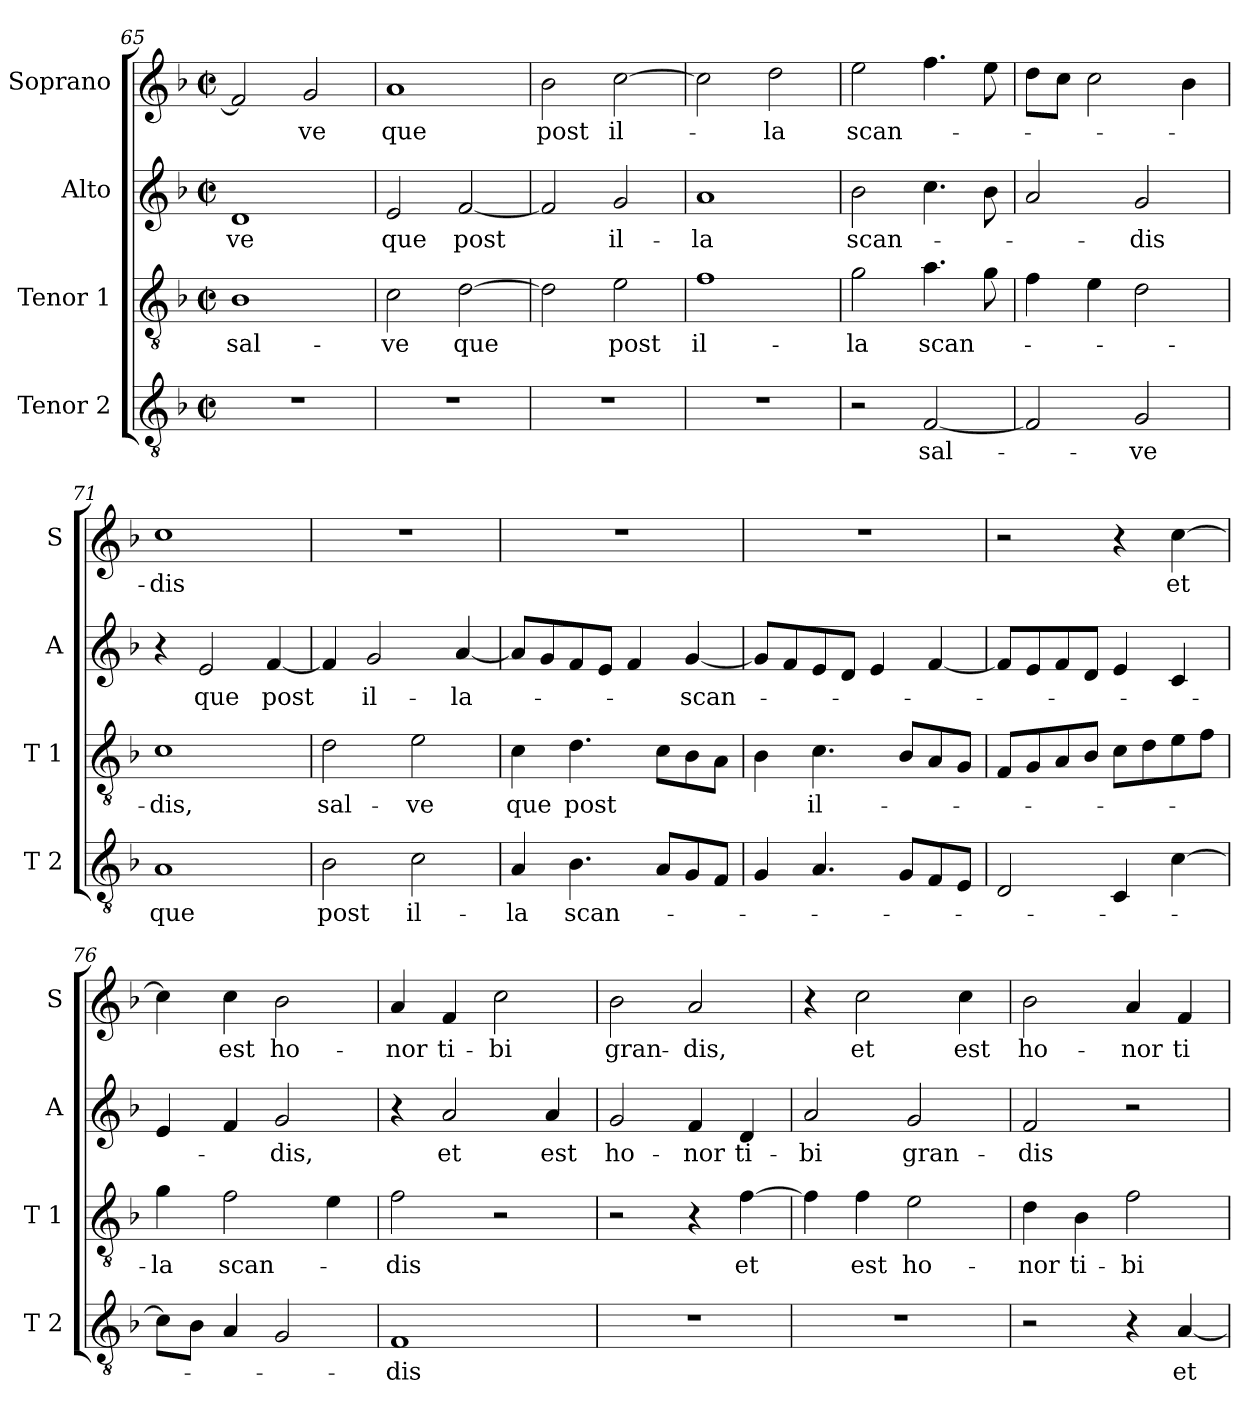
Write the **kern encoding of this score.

**kern	**text	**kern	**text	**kern	**text	**kern	**text
*part4	*part4	*part3	*part3	*part2	*part2	*part1	*part1
*staff4	*staff4	*staff3	*staff3	*staff2	*staff2	*staff1	*staff1
*I"Tenor 2	*	*I"Tenor 1	*	*I"Alto	*	*I"Soprano	*
*I'T 2	*	*I'T 1	*	*I'A	*	*I'S	*
*clefGv2	*	*clefGv2	*	*clefG2	*	*clefG2	*
*k[b-]	*	*k[b-]	*	*k[b-]	*	*k[b-]	*
*F:	*	*F:	*	*F:	*	*F:	*
*M2/2	*	*M2/2	*	*M2/2	*	*M2/2	*
*met(c|)	*	*met(c|)	*	*met(c|)	*	*met(c|)	*
=65	=65	=65	=65	=65	=65	=65	=65
!	!	!	!LO:LY:b	!	!LO:LY:b	!	!
1r	.	1B-	sal-	1d	-ve	2f/]	.
!	!	!	!	!	!	!	!LO:LY:b
.	.	.	.	.	.	2g/	-ve
=66	=66	=66	=66	=66	=66	=66	=66
!	!	!	!LO:LY:b	!	!LO:LY:b	!	!LO:LY:b
1r	.	2c\	-ve	2e/	que	1a	que
!	!	!	!LO:LY:b	!	!LO:LY:b	!	!
.	.	[2d\	que	[2f/	post	.	.
=67	=67	=67	=67	=67	=67	=67	=67
!	!	!	!	!	!	!	!LO:LY:b
1r	.	2d\]	.	2f/]	.	2b-\	post
!	!	!	!LO:LY:b	!	!LO:LY:b	!	!LO:LY:b
.	.	2e\	post	2g/	il-	[2cc\	il-
!!LO:PB:g=z
=68	=68	=68	=68	=68	=68	=68	=68
!	!	!	!LO:LY:b	!	!LO:LY:b	!	!
1r	.	1f	il-	1a	-la	2cc\]	.
!	!	!	!	!	!	!	!LO:LY:b
.	.	.	.	.	.	2dd\	-la
=69	=69	=69	=69	=69	=69	=69	=69
!	!	!	!LO:LY:b	!	!LO:LY:b	!	!LO:LY:b
2r	.	2g\	-la	2b-\	scan-	2ee\	scan-
!	!LO:LY:b	!	!LO:LY:b	!	!	!	!
[2F/	sal-	4.a\	scan-	4.cc\	.	4.ff\	.
.	.	8g\	.	8b-\	.	8ee\	.
=70	=70	=70	=70	=70	=70	=70	=70
2F/]	.	4f\	.	2a/	.	8dd\L	.
.	.	.	.	.	.	8cc\J	.
.	.	4e\	.	.	.	2cc\	.
!	!LO:LY:b	!	!	!	!LO:LY:b	!	!
2G/	-ve	2d\	.	2g/	-dis	.	.
.	.	.	.	.	.	4b-\	.
=71	=71	=71	=71	=71	=71	=71	=71
!	!LO:LY:b	!	!LO:LY:b	!	!	!	!LO:LY:b
1A	que	1c	-dis,	4r	.	1cc	-dis
!	!	!	!	!	!LO:LY:b	!	!
.	.	.	.	2e/	que	.	.
!	!	!	!	!	!LO:LY:b	!	!
.	.	.	.	[4f/	post	.	.
=72	=72	=72	=72	=72	=72	=72	=72
!	!LO:LY:b	!	!LO:LY:b	!	!	!	!
2B-\	post	2d\	sal-	4f/]	.	1r	.
!	!	!	!	!	!LO:LY:b	!	!
.	.	.	.	2g/	il-	.	.
!	!LO:LY:b	!	!LO:LY:b	!	!	!	!
2c\	il-	2e\	-ve	.	.	.	.
!	!	!	!	!	!LO:LY:b	!	!
.	.	.	.	[4a/	-la-	.	.
=73	=73	=73	=73	=73	=73	=73	=73
!	!LO:LY:b	!	!LO:LY:b	!	!	!	!
4A/	-la	4c\	que	8a/L]	.	1r	.
.	.	.	.	8g/	.	.	.
!	!LO:LY:b	!	!LO:LY:b	!	!	!	!
4.B-\	scan-	4.d\	post	8f/	.	.	.
.	.	.	.	8e/J	.	.	.
.	.	.	.	4f/	.	.	.
8A/L	.	8c\L	.	.	.	.	.
!	!	!	!	!	!LO:LY:b	!	!
8G/	.	8B-\	.	[4g/	-scan-	.	.
8F/J	.	8A\J	.	.	.	.	.
!!LO:LB:g=z
=74	=74	=74	=74	=74	=74	=74	=74
4G/	.	4B-\	.	8g/L]	.	1r	.
.	.	.	.	8f/	.	.	.
!	!	!	!LO:LY:b	!	!	!	!
4.A/	.	4.c\	il-	8e/	.	.	.
.	.	.	.	8d/J	.	.	.
.	.	.	.	4e/	.	.	.
8G/L	.	8B-/L	.	.	.	.	.
8F/	.	8A/	.	[4f/	.	.	.
8E/J	.	8G/J	.	.	.	.	.
=75	=75	=75	=75	=75	=75	=75	=75
2D/	.	8F/L	.	8f/L]	.	2r	.
.	.	8G/	.	8e/	.	.	.
.	.	8A/	.	8f/	.	.	.
.	.	8B-/J	.	8d/J	.	.	.
4C/	.	8c\L	.	4e/	.	4r	.
.	.	8d\	.	.	.	.	.
!	!	!	!	!	!	!	!LO:LY:b
[4c\	.	8e\	.	4c/	.	[4cc\	et
.	.	8f\J	.	.	.	.	.
=76	=76	=76	=76	=76	=76	=76	=76
!	!	!	!LO:LY:b	!	!	!	!
8c\L]	.	4g\	-la	4e/	.	4cc\]	.
8B-\J	.	.	.	.	.	.	.
!	!	!	!LO:LY:b	!	!	!	!LO:LY:b
4A/	.	2f\	scan-	4f/	.	4cc\	est
!	!	!	!	!	!LO:LY:b	!	!LO:LY:b
2G/	.	.	.	2g/	-dis,	2b-\	ho-
.	.	4e\	.	.	.	.	.
=77	=77	=77	=77	=77	=77	=77	=77
!	!LO:LY:b	!	!LO:LY:b	!	!	!	!LO:LY:b
1F	-dis	2f\	-dis	4r	.	4a/	-nor
!	!	!	!	!	!LO:LY:b	!	!LO:LY:b
.	.	.	.	2a/	et	4f/	ti-
!	!	!	!	!	!	!	!LO:LY:b
.	.	2r	.	.	.	2cc\	-bi
!	!	!	!	!	!LO:LY:b	!	!
.	.	.	.	4a/	est	.	.
=78	=78	=78	=78	=78	=78	=78	=78
!	!	!	!	!	!LO:LY:b	!	!LO:LY:b
1r	.	2r	.	2g/	ho-	2b-\	gran-
!	!	!	!	!	!LO:LY:b	!	!LO:LY:b
.	.	4r	.	4f/	-nor	2a/	-dis,
!	!	!	!LO:LY:b	!	!LO:LY:b	!	!
.	.	[4f\	et	4d/	ti-	.	.
=79	=79	=79	=79	=79	=79	=79	=79
!	!	!	!	!	!LO:LY:b	!	!
1r	.	4f\]	.	2a/	-bi	4r	.
!	!	!	!LO:LY:b	!	!	!	!LO:LY:b
.	.	4f\	est	.	.	2cc\	et
!	!	!	!LO:LY:b	!	!LO:LY:b	!	!
.	.	2e\	ho-	2g/	gran-	.	.
!	!	!	!	!	!	!	!LO:LY:b
.	.	.	.	.	.	4cc\	est
!!LO:LB:g=z
=80	=80	=80	=80	=80	=80	=80	=80
!	!	!	!LO:LY:b	!	!LO:LY:b	!	!LO:LY:b
2r	.	4d\	-nor	2f/	-dis	2b-\	ho-
!	!	!	!LO:LY:b	!	!	!	!
.	.	4B-\	ti-	.	.	.	.
!	!	!	!LO:LY:b	!	!	!	!LO:LY:b
4r	.	2f\	-bi	2r	.	4a/	-nor
!	!LO:LY:b	!	!	!	!	!	!LO:LY:b
[4A/	et	.	.	.	.	4f/	ti-
=	=	=	=	=	=	=	=
*-	*-	*-	*-	*-	*-	*-	*-
